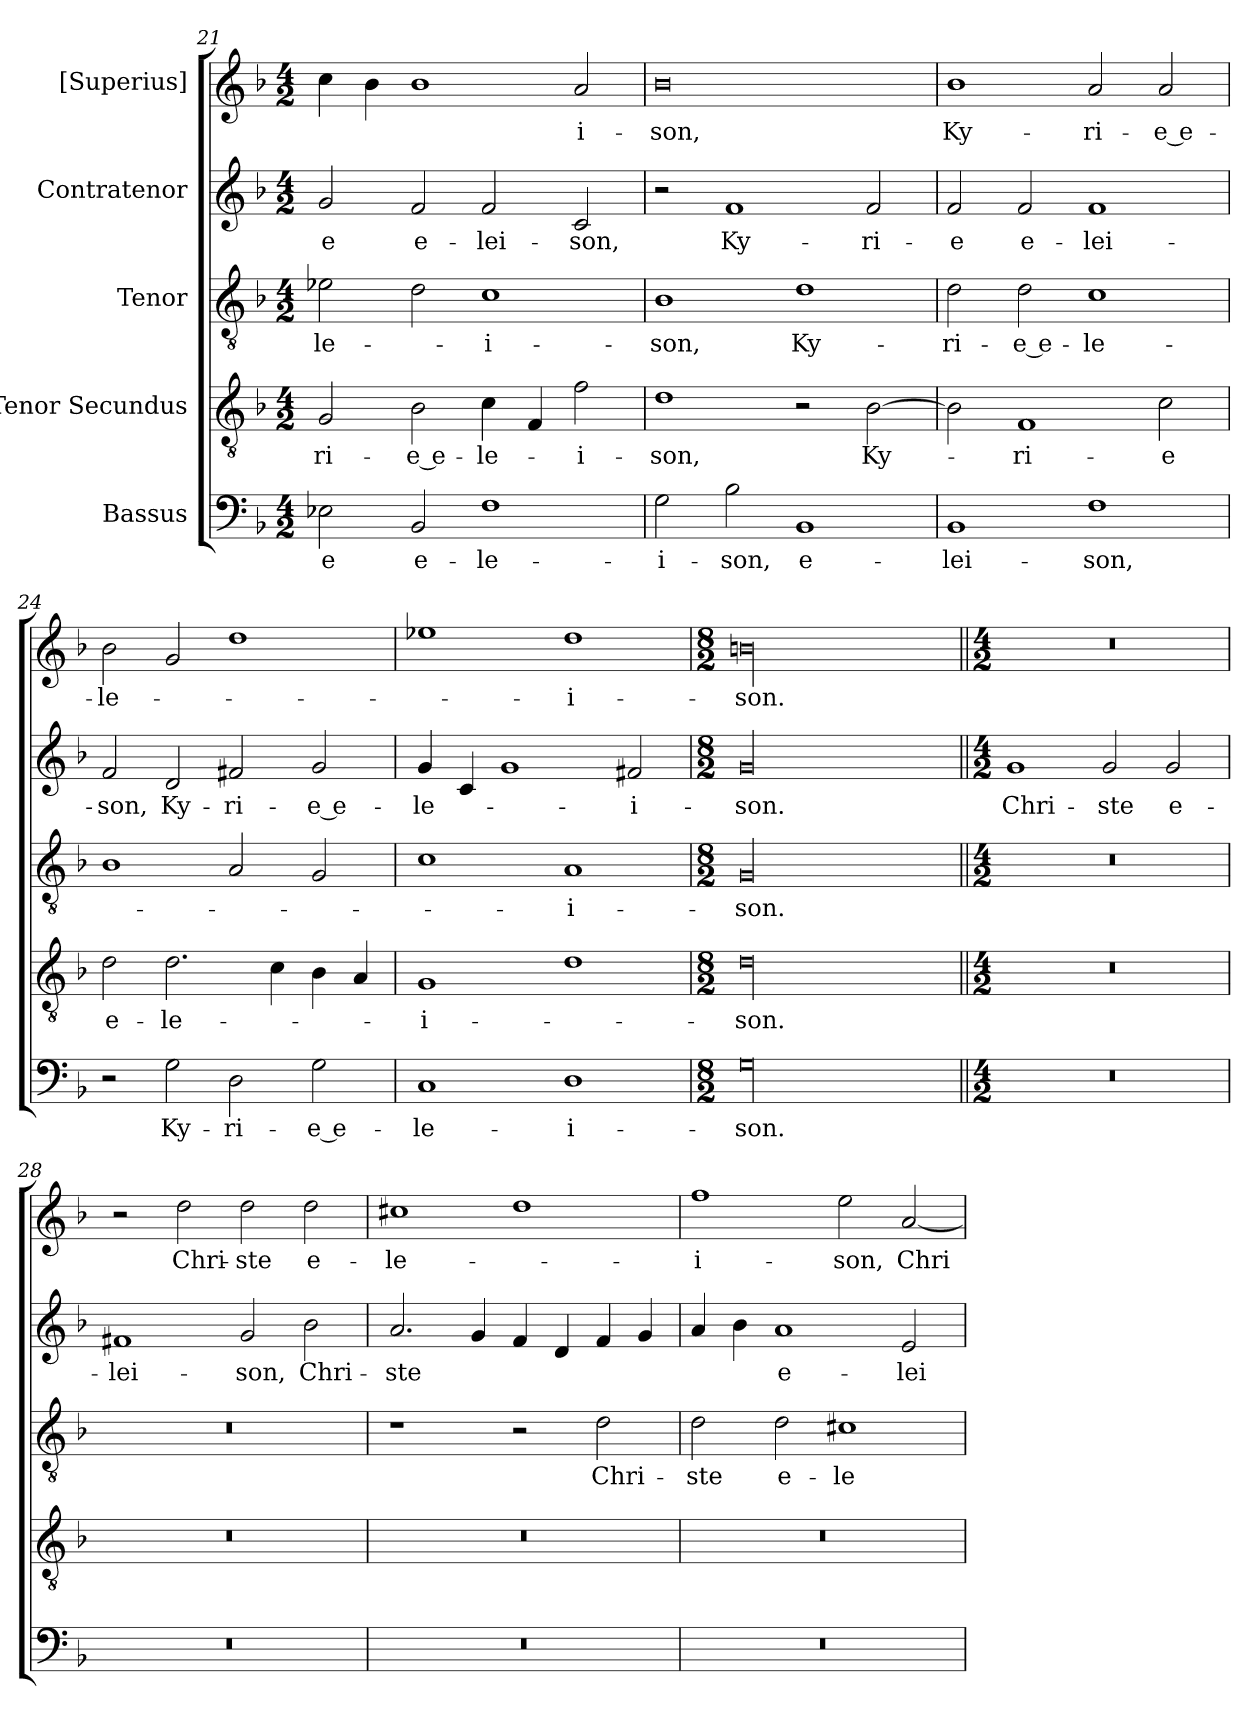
**kern	**text	**kern	**text	**kern	**text	**kern	**text	**kern	**text
*part5	*part5	*part4	*part4	*part3	*part3	*part2	*part2	*part1	*part1
*staff5	*staff5	*staff4	*staff4	*staff3	*staff3	*staff2	*staff2	*staff1	*staff1
*I"Bassus	*	*I"Tenor Secundus	*	*I"Tenor	*	*I"Contratenor	*	*I"[Superius]	*
*clefF4	*	*clefGv2	*	*clefGv2	*	*clefG2	*	*clefG2	*
*k[b-]	*	*k[b-]	*	*k[b-]	*	*k[b-]	*	*k[b-]	*
*M4/2	*	*M4/2	*	*M4/2	*	*M4/2	*	*M4/2	*
=21	=21	=21	=21	=21	=21	=21	=21	=21	=21
2E-X\	-e	2G/	-ri-	2e-X\	-le-	2g/	-e	4cc\	.
.	.	.	.	.	.	.	.	4b-\	.
2BB-/	e-	2B-\	-e e-	2d\	.	2f/	e-	1b-\	.
1F\	-le-	4c\	-le-	1c\	-i-	2f/	-lei-	.	.
.	.	4F/	.	.	.	.	.	.	.
.	.	2f\	-i-	.	.	2c/	-son,	2a/	-i-
=22	=22	=22	=22	=22	=22	=22	=22	=22	=22
2G\	-i-	1d\	-son,	1B-\	-son,	2r	.	0b-\	-son,
2B-\	-son,	.	.	.	.	1f/	Ky-	.	.
1BB-/	e-	2r	.	1d\	Ky-	.	.	.	.
.	.	[2B-\	Ky-	.	.	2f/	-ri-	.	.
=23	=23	=23	=23	=23	=23	=23	=23	=23	=23
1BB-/	-lei-	2B-\]	.	2d\	-ri-	2f/	-e	1b-\	Ky-
.	.	1F/	-ri-	2d\	-e e-	2f/	e-	.	.
1F\	-son,	.	.	1c\	-le-	1f/	-lei-	2a/	-ri-
.	.	2c\	-e	.	.	.	.	2a/	-e e-
=24	=24	=24	=24	=24	=24	=24	=24	=24	=24
2r	.	2d\	e-	1B-\	.	2f/	-son,	2b-\	-le-
2G\	Ky-	2.d\	-le-	.	.	2d/	Ky-	2g/	.
2D\	-ri-	.	.	2A/	.	2f#X/	-ri-	1dd\	.
.	.	4c\	.	.	.	.	.	.	.
2G\	-e e-	4B-\	.	2G/	.	2g/	-e e-	.	.
.	.	4A/	.	.	.	.	.	.	.
=25	=25	=25	=25	=25	=25	=25	=25	=25	=25
1C/	-le-	1G/	-i-	1c\	.	4g/	-le-	1ee-X\	.
.	.	.	.	.	.	4c/	.	.	.
.	.	.	.	.	.	1g/	.	.	.
1D\	-i-	1d\	.	1A/	-i-	.	.	1dd\	-i-
.	.	.	.	.	.	2f#X/	-i-	.	.
=26	=26	=26	=26	=26	=26	=26	=26	=26	=26
*M8/2	*	*M8/2	*	*M8/2	*	*M8/2	*	*M8/2	*
00G\	-son.	00d\	-son.	00G/	-son.	00g/	-son.	00bn\	-son.
=27||	=27||	=27||	=27||	=27||	=27||	=27||	=27||	=27||	=27||
*M4/2	*	*M4/2	*	*M4/2	*	*M4/2	*	*M4/2	*
0r	.	0r	.	0r	.	1g/	Chri-	0r	.
.	.	.	.	.	.	2g/	-ste	.	.
.	.	.	.	.	.	2g/	e-	.	.
=28	=28	=28	=28	=28	=28	=28	=28	=28	=28
0r	.	0r	.	0r	.	1f#X/	-lei-	2r	.
.	.	.	.	.	.	.	.	2dd\	Chri-
.	.	.	.	.	.	2g/	-son,	2dd\	-ste
.	.	.	.	.	.	2b-\	Chri-	2dd\	e-
=29	=29	=29	=29	=29	=29	=29	=29	=29	=29
0r	.	0r	.	1r	.	2.a/	-ste	1cc#X\	-le-
.	.	.	.	.	.	4g/	.	.	.
.	.	.	.	2r	.	4f/	.	1dd\	.
.	.	.	.	.	.	4d/	.	.	.
.	.	.	.	2d\	Chri-	4f/	.	.	.
.	.	.	.	.	.	4g/	.	.	.
=30	=30	=30	=30	=30	=30	=30	=30	=30	=30
0r	.	0r	.	2d\	-ste	4a/	.	1ff\	-i-
.	.	.	.	.	.	4b-\	.	.	.
.	.	.	.	2d\	e-	1a/	e-	.	.
.	.	.	.	1c#X\	-le-	.	.	2ee\	-son,
.	.	.	.	.	.	2e/	-lei-	[2a/	Chri-
=	=	=	=	=	=	=	=	=	=
*-	*-	*-	*-	*-	*-	*-	*-	*-	*-
